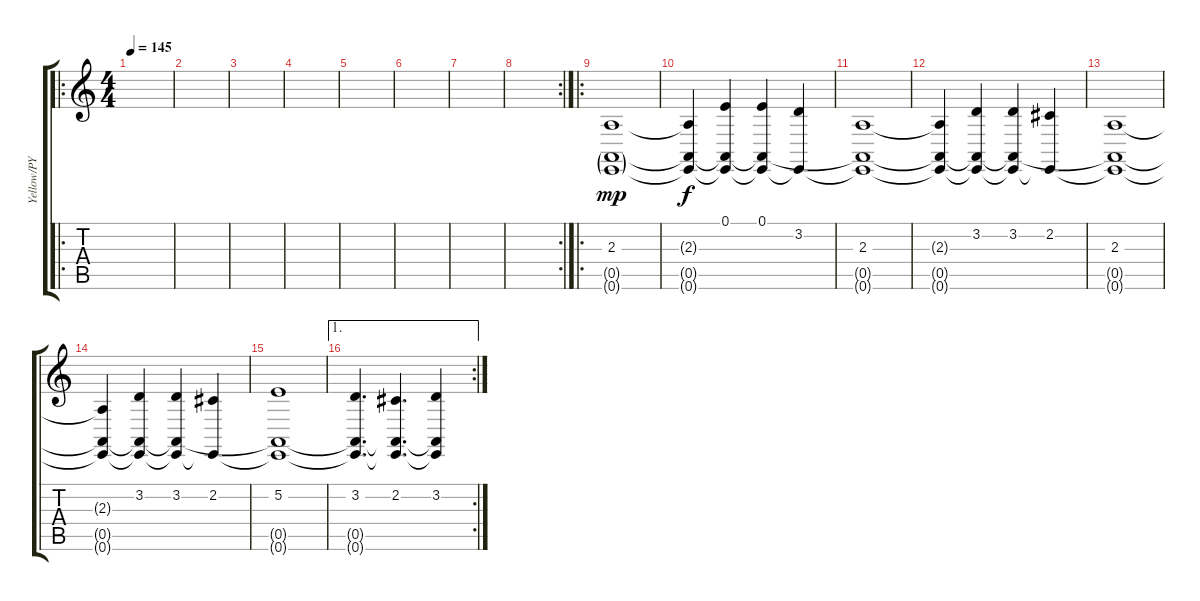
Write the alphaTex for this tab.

\track ("Yellow/PY (Dudelsack)" "Yellow/PY ") {instrument bagpipe}
\staff {score tabs}
\tuning (E4 B3 G3 D3 A2 E2) {hide}
\ro
\ts (4 4)
\tempo 145
\clef g2
\ks c
|
|
|
|
|
|
|
\rc 2
|
\ro
(2.3 0.5{g} 0.6{g}).1{dy mp} |
(2.3{t} 0.5{t} 0.6{t}).4{dy f} (0.1 0.5{t} 0.6{t}).4 (0.1 0.5{t} 0.6{t}).4 (3.2 0.6{t}).4 |
(2.3 0.5{t} 0.6{t}).1 |
(2.3{t} 0.5{t} 0.6{t}).4 (3.2 0.5{t} 0.6{t}).4 (3.2 0.5{t} 0.6{t}).4 (2.2 0.6{t}).4 |
(2.3 0.5{t} 0.6{t}).1 |
(2.3{t} 0.5{t} 0.6{t}).4 (3.2 0.5{t} 0.6{t}).4 (3.2 0.5{t} 0.6{t}).4 (2.2 0.6{t}).4 |
(5.2 0.5{t} 0.6{t}).1 |
\ae 1
\rc 2
(3.2 0.5{t} 0.6{t}).4{d} (2.2 0.5{t} 0.6{t}).4{d} (3.2 0.5{t} 0.6{t}).4
